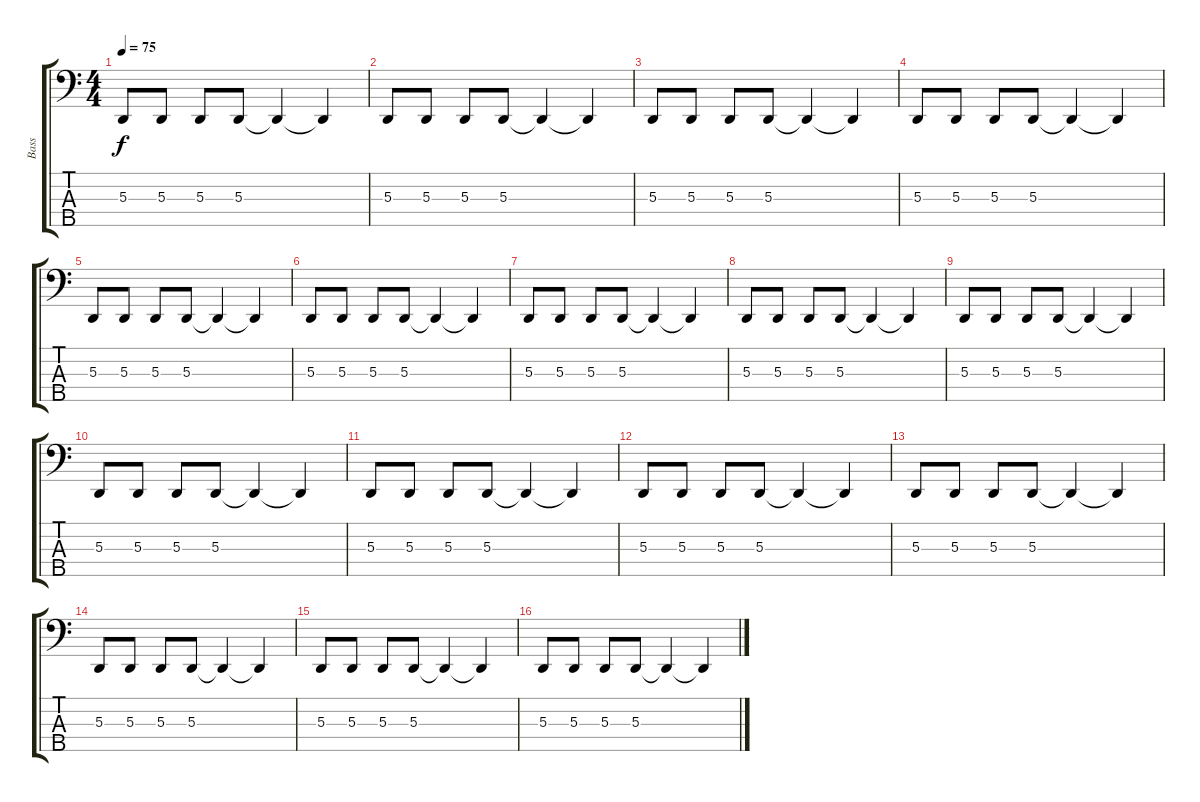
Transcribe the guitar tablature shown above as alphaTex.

\track ("Bass" "Bass") {instrument acousticgrandpiano}
\staff {score tabs}
\tuning (G2 D2 A1 E1 B0) {hide}
\ts (4 4)
\tempo 75
\clef f4
\ks c
5.3.8{dy f instrument acousticgrandpiano} 5.3.8 5.3.8 5.3.8 5.3{t}.4 5.3{t}.4 |
5.3.8 5.3.8 5.3.8 5.3.8 5.3{t}.4 5.3{t}.4 |
5.3.8 5.3.8 5.3.8 5.3.8 5.3{t}.4 5.3{t}.4 |
5.3.8 5.3.8 5.3.8 5.3.8 5.3{t}.4 5.3{t}.4 |
5.3.8 5.3.8 5.3.8 5.3.8 5.3{t}.4 5.3{t}.4 |
5.3.8 5.3.8 5.3.8 5.3.8 5.3{t}.4 5.3{t}.4 |
5.3.8 5.3.8 5.3.8 5.3.8 5.3{t}.4 5.3{t}.4 |
5.3.8 5.3.8 5.3.8 5.3.8 5.3{t}.4 5.3{t}.4 |
5.3.8 5.3.8 5.3.8 5.3.8 5.3{t}.4 5.3{t}.4 |
5.3.8 5.3.8 5.3.8 5.3.8 5.3{t}.4 5.3{t}.4 |
5.3.8 5.3.8 5.3.8 5.3.8 5.3{t}.4 5.3{t}.4 |
5.3.8 5.3.8 5.3.8 5.3.8 5.3{t}.4 5.3{t}.4 |
5.3.8 5.3.8 5.3.8 5.3.8 5.3{t}.4 5.3{t}.4 |
5.3.8 5.3.8 5.3.8 5.3.8 5.3{t}.4 5.3{t}.4 |
5.3.8 5.3.8 5.3.8 5.3.8 5.3{t}.4 5.3{t}.4 |
5.3.8 5.3.8 5.3.8 5.3.8 5.3{t}.4 5.3{t}.4
